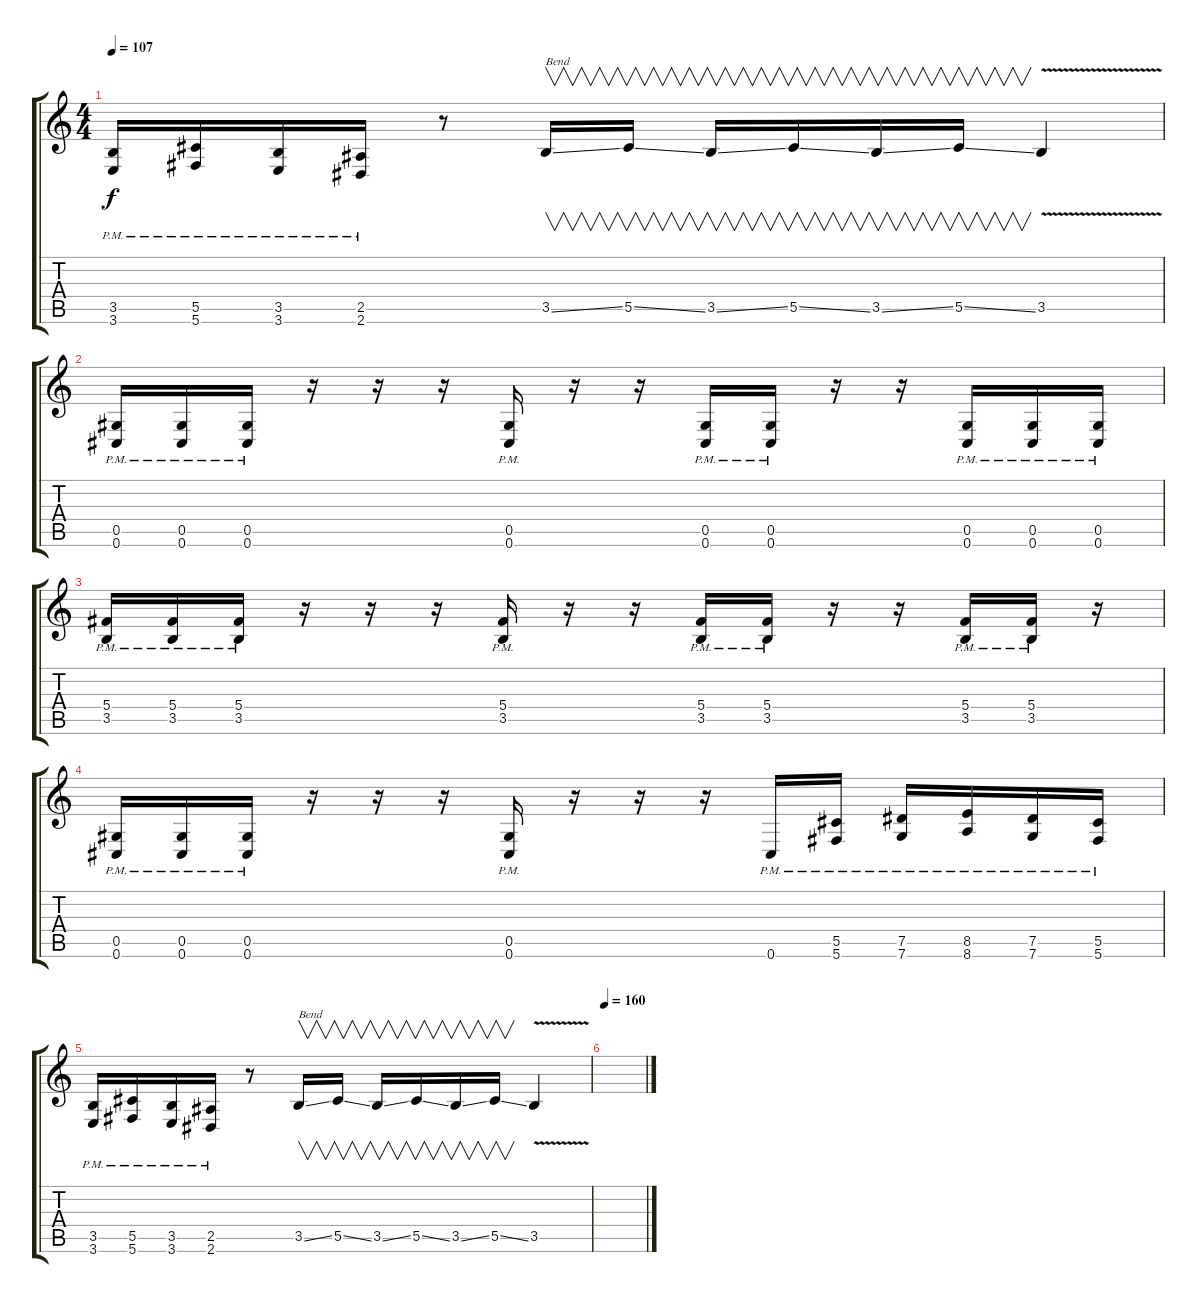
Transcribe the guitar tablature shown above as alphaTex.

\track "" {instrument distortionguitar}
\staff {score tabs}
\tuning (Eb4 Bb3 Gb3 Db3 Ab2 Db2) {hide}
\ts (4 4)
\tempo 107
\clef g2
\ks c
(3.5{pm} 3.6{pm}).16{dy f} (5.5{pm} 5.6{pm}).16 (3.5{pm} 3.6{pm}).16 (2.5{pm} 2.6{pm}).16 r.8 3.5{ss}.16{v txt "Bend"} 5.5{ss}.16{v} 3.5{ss}.16{v} 5.5{ss}.16{v} 3.5{ss}.16{v} 5.5{ss}.16{v} 3.5{v}.4 |
(0.5{pm} 0.6{pm}).16 (0.5{pm} 0.6{pm}).16 (0.5{pm} 0.6{pm}).16 r.16 r.16 r.16 (0.5{pm} 0.6{pm}).16 r.16 r.16 (0.5{pm} 0.6{pm}).16 (0.5{pm} 0.6{pm}).16 r.16 r.16 (0.5{pm} 0.6{pm}).16 (0.5{pm} 0.6{pm}).16 (0.5{pm} 0.6{pm}).16 |
(5.4{pm} 3.5{pm}).16 (5.4{pm} 3.5{pm}).16 (5.4{pm} 3.5{pm}).16 r.16 r.16 r.16 (5.4{pm} 3.5{pm}).16 r.16 r.16 (5.4{pm} 3.5{pm}).16 (5.4{pm} 3.5{pm}).16 r.16 r.16 (5.4{pm} 3.5{pm}).16 (5.4{pm} 3.5{pm}).16 r.16 |
(0.5{pm} 0.6{pm}).16 (0.5{pm} 0.6{pm}).16 (0.5{pm} 0.6{pm}).16 r.16 r.16 r.16 (0.5{pm} 0.6{pm}).16 r.16 r.16 r.16 0.6{pm}.16 (5.5{pm} 5.6{pm}).16 (7.5{pm} 7.6{pm}).16 (8.5{pm} 8.6{pm}).16 (7.5{pm} 7.6{pm}).16 (5.5{pm} 5.6{pm}).16 |
(3.5{pm} 3.6{pm}).16 (5.5{pm} 5.6{pm}).16 (3.5{pm} 3.6{pm}).16 (2.5{pm} 2.6{pm}).16 r.8 3.5{ss}.16{v txt "Bend"} 5.5{ss}.16{v} 3.5{ss}.16{v} 5.5{ss}.16{v} 3.5{ss}.16{v} 5.5{ss}.16{v} 3.5{v}.4 |
\tempo 160
